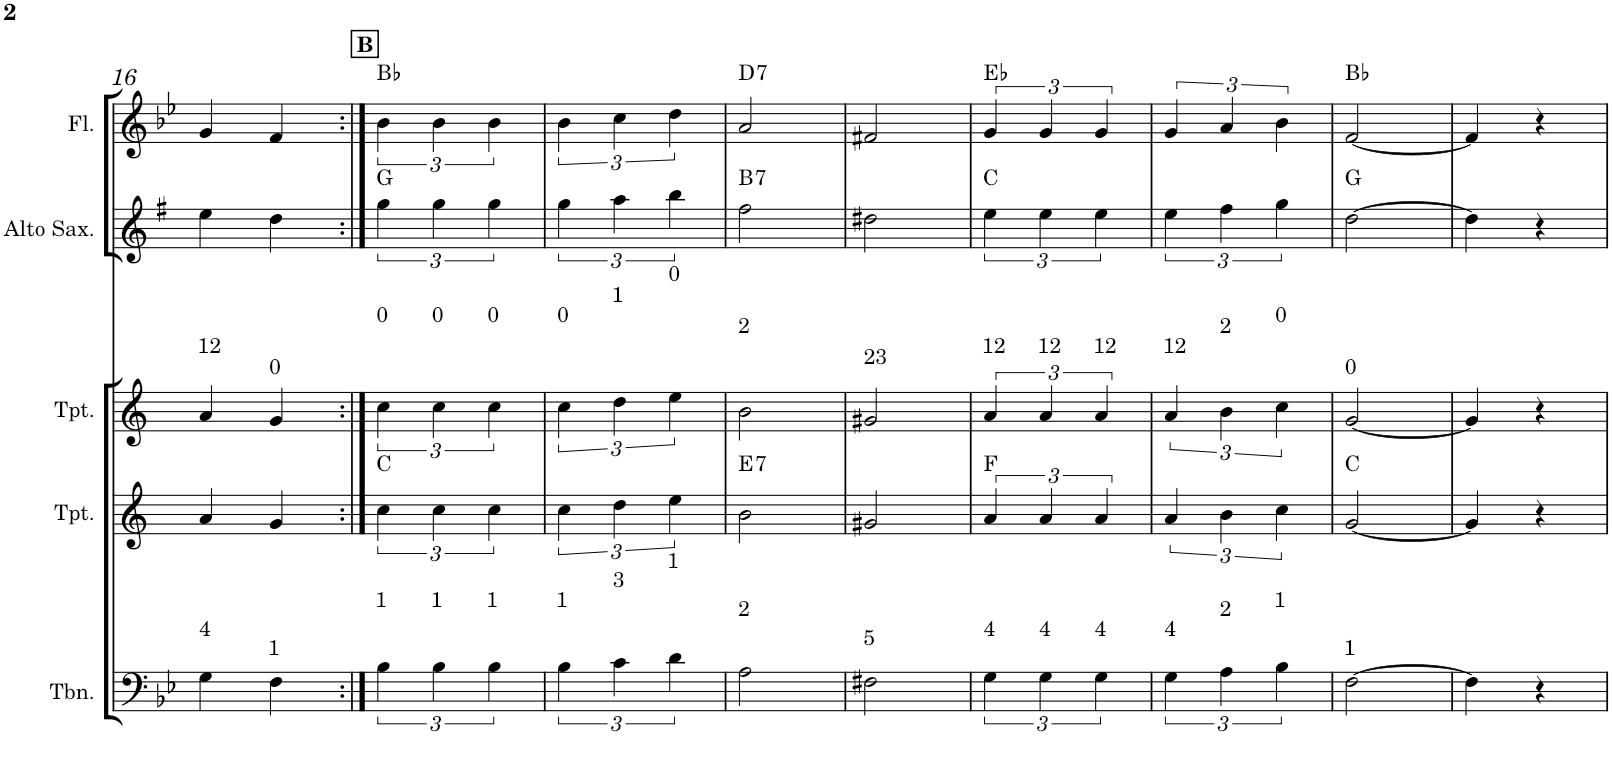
**kern	**kern	**harte	**kern	**kern	**harte	**kern	**harte
*part5	*part4	*part4	*part3	*part2	*part2	*part1	*part1
*staff5	*staff4	*	*staff3	*staff2	*	*staff1	*
*I"C clavF	*I"Bb	*	*I"Bb - Pirata	*I"Eb	*	*I"C clavG	*
!!LO:PB:g=z
*clefF4	*clefG2	*	*clefG2	*clefG2	*	*clefG2	*
*	*Trd1c2	*	*Trd1c2	*Trd5c9	*	*	*
*k[b-e-]	*k[]	*	*k[]	*k[f#]	*	*k[b-e-]	*
*B-:	*	*	*	*G:	*	*B-:	*
*M2/4	*M2/4	*	*M2/4	*M2/4	*	*M2/4	*
=16	=16	=16	=16	=16	=16	=16	=16
!	!	!	!LO:TX:a:t=12	!	!	!	!
!LO:TX:a:t=4	!	!	!	!	!	!	!
4G\	4a/	.	4a/	4ee\	.	4g/	.
!	!	!	!LO:TX:a:t=0	!	!	!	!
!LO:TX:a:t=1	!	!	!	!	!	!	!
4F\	4g/	.	4g/	4dd\	.	4f/	.
!!LO:REH:place=s1:a:B:cj:t=B
=17:|!	=17:|!	=17:|!	=17:|!	=17:|!	=17:|!	=17:|!	=17:|!
!	!	!	!LO:TX:a:t=0	!	!	!	!
!LO:TX:a:t=1	!	!	!	!	!	!	!
6B-\	6cc\	C:maj	6cc\	6gg\	G:maj	6b-\	Bb:maj
!	!	!	!LO:TX:a:t=0	!	!	!	!
!LO:TX:a:t=1	!	!	!	!	!	!	!
6B-\	6cc\	.	6cc\	6gg\	.	6b-\	.
!	!	!	!LO:TX:a:t=0	!	!	!	!
!LO:TX:a:t=1	!	!	!	!	!	!	!
6B-\	6cc\	.	6cc\	6gg\	.	6b-\	.
=18	=18	=18	=18	=18	=18	=18	=18
!	!	!	!LO:TX:a:t=0	!	!	!	!
!LO:TX:a:t=1	!	!	!	!	!	!	!
6B-\	6cc\	.	6cc\	6gg\	.	6b-\	.
!	!	!	!LO:TX:a:t=1	!	!	!	!
!LO:TX:a:t=3	!	!	!	!	!	!	!
6c\	6dd\	.	6dd\	6aa\	.	6cc\	.
!	!	!	!LO:TX:a:t=0	!	!	!	!
!LO:TX:a:t=1	!	!	!	!	!	!	!
6d\	6ee\	.	6ee\	6bb\	.	6dd\	.
=19	=19	=19	=19	=19	=19	=19	=19
!	!	!	!LO:TX:a:t=2	!	!	!	!
!LO:TX:a:t=2	!	!LO:H:kt=7	!	!	!LO:H:kt=7	!	!LO:H:kt=7
2A\	2b\	E:7	2b\	2ff#\	B:7	2a/	D:7
=20	=20	=20	=20	=20	=20	=20	=20
!	!	!	!LO:TX:a:t=23	!	!	!	!
!LO:TX:a:t=5	!	!	!	!	!	!	!
2F#X\	2g#X/	.	2g#X/	2dd#X\	.	2f#X/	.
=21	=21	=21	=21	=21	=21	=21	=21
!	!	!	!LO:TX:a:t=12	!	!	!	!
!LO:TX:a:t=4	!	!	!	!	!	!	!
6G\	6a/	F:maj	6a/	6ee\	C:maj	6g/	Eb:maj
!	!	!	!LO:TX:a:t=12	!	!	!	!
!LO:TX:a:t=4	!	!	!	!	!	!	!
6G\	6a/	.	6a/	6ee\	.	6g/	.
!	!	!	!LO:TX:a:t=12	!	!	!	!
!LO:TX:a:t=4	!	!	!	!	!	!	!
6G\	6a/	.	6a/	6ee\	.	6g/	.
=22	=22	=22	=22	=22	=22	=22	=22
!	!	!	!LO:TX:a:t=12	!	!	!	!
!LO:TX:a:t=4	!	!	!	!	!	!	!
6G\	6a/	.	6a/	6ee\	.	6g/	.
!	!	!	!LO:TX:a:t=2	!	!	!	!
!LO:TX:a:t=2	!	!	!	!	!	!	!
6A\	6b\	.	6b\	6ff#\	.	6a/	.
!	!	!	!LO:TX:a:t=0	!	!	!	!
!LO:TX:a:t=1	!	!	!	!	!	!	!
6B-\	6cc\	.	6cc\	6gg\	.	6b-\	.
=23	=23	=23	=23	=23	=23	=23	=23
!	!	!	!LO:TX:a:t=0	!	!	!	!
!LO:TX:a:t=1	!	!	!	!	!	!	!
[>2F\	[<2g/	C:maj	[<2g/	[>2dd\	G:maj	[<2f/	Bb:maj
=24	=24	=24	=24	=24	=24	=24	=24
4F\]	4g/]	.	4g/]	4dd\]	.	4f/]	.
4r	4r	.	4r	4r	.	4r	.
=	=	=	=	=	=	=	=
*-	*-	*-	*-	*-	*-	*-	*-
